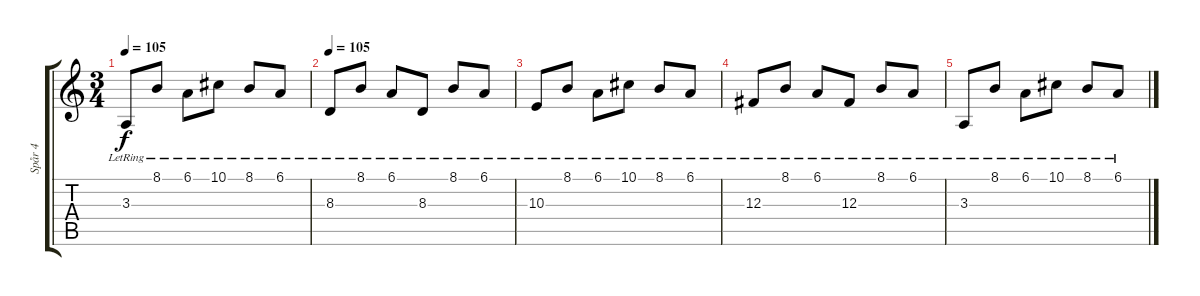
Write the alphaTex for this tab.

\track ("Spår 4" "Spår 4") {instrument lead3calliope}
\staff {score tabs}
\tuning (Eb4 Bb3 Gb3 Db3 Ab2 Db2) {hide}
\ts (3 4)
\tempo 105
\clef g2
\ks c
3.3{lr}.8{dy f} 8.1{lr}.8 6.1{lr}.8 10.1{lr}.8 8.1{lr}.8 6.1{lr}.8 |
\tempo 105
8.3{lr}.8{instrument electricgrandpiano} 8.1{lr}.8 6.1{lr}.8 8.3{lr}.8 8.1{lr}.8 6.1{lr}.8 |
10.3{lr}.8 8.1{lr}.8 6.1{lr}.8 10.1{lr}.8 8.1{lr}.8 6.1{lr}.8 |
12.3{lr}.8{instrument electricgrandpiano} 8.1{lr}.8 6.1{lr}.8 12.3{lr}.8 8.1{lr}.8 6.1{lr}.8 |
3.3{lr}.8 8.1{lr}.8 6.1{lr}.8 10.1{lr}.8 8.1{lr}.8 6.1{lr}.8
